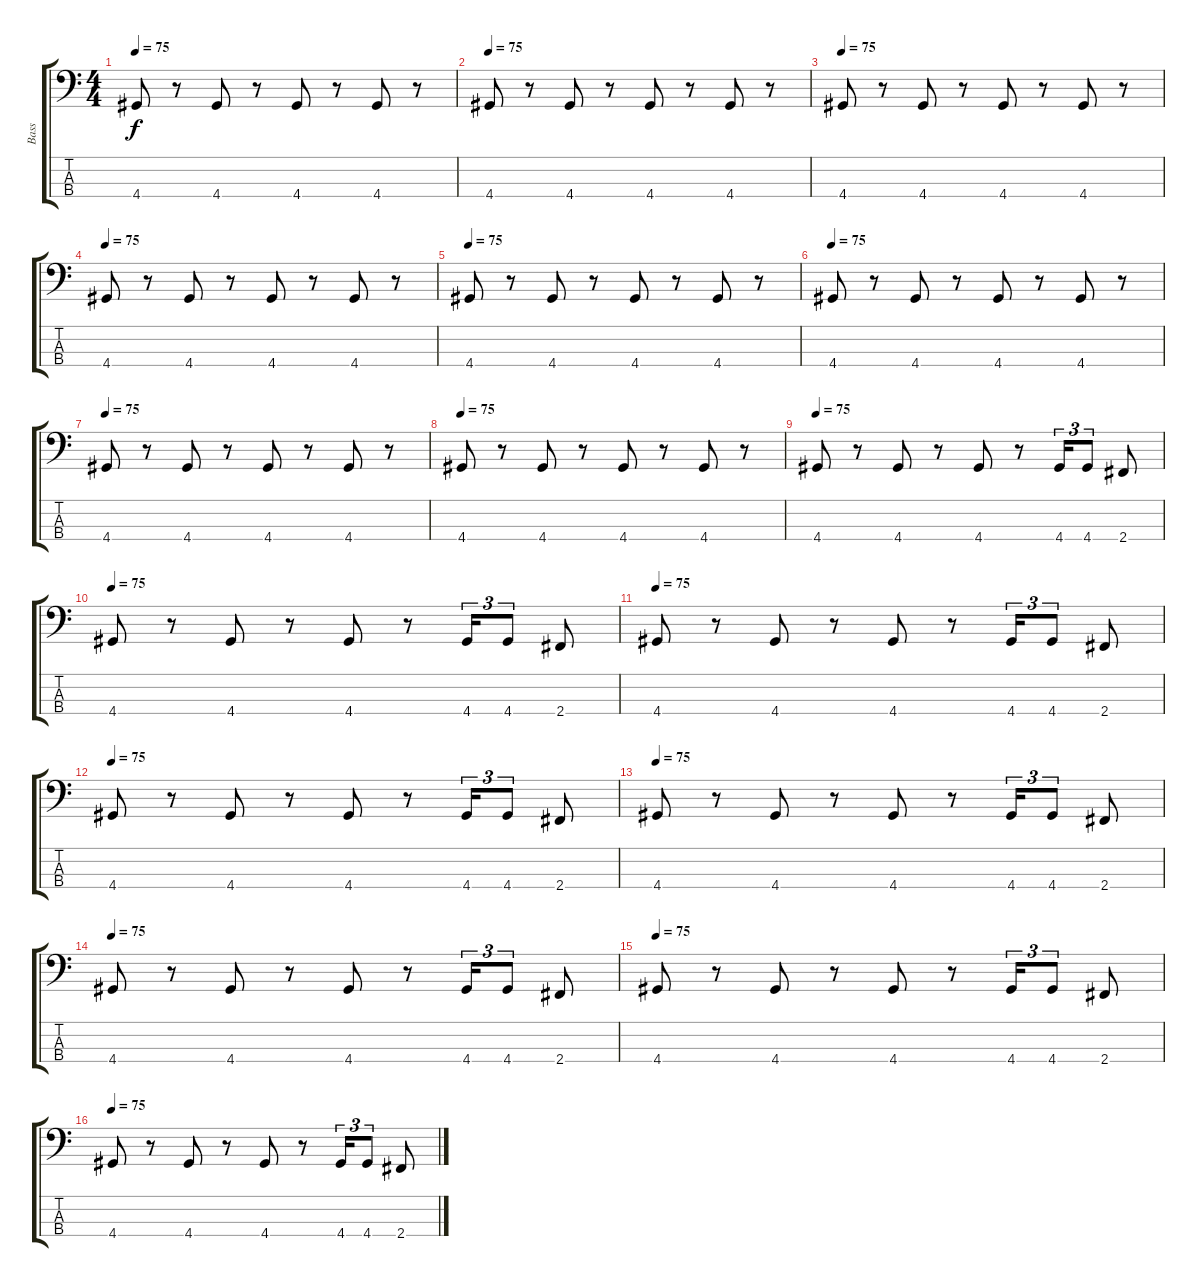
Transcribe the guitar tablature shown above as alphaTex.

\track ("Bass" "Bass") {instrument electricbassfinger}
\staff {score tabs}
\tuning (G2 D2 A1 E1) {hide}
\ts (4 4)
\tempo 75
\clef f4
\ks c
4.4.8{dy f} r.8 4.4.8 r.8 4.4.8 r.8 4.4.8 r.8 |
\tempo 75
4.4.8 r.8 4.4.8 r.8 4.4.8 r.8 4.4.8 r.8 |
\tempo 75
4.4.8 r.8 4.4.8 r.8 4.4.8 r.8 4.4.8 r.8 |
\tempo 75
4.4.8 r.8 4.4.8 r.8 4.4.8 r.8 4.4.8 r.8 |
\tempo 75
4.4.8 r.8 4.4.8 r.8 4.4.8 r.8 4.4.8 r.8 |
\tempo 75
4.4.8 r.8 4.4.8 r.8 4.4.8 r.8 4.4.8 r.8 |
\tempo 75
4.4.8 r.8 4.4.8 r.8 4.4.8 r.8 4.4.8 r.8 |
\tempo 75
4.4.8 r.8 4.4.8 r.8 4.4.8 r.8 4.4.8 r.8 |
\tempo 75
4.4.8 r.8 4.4.8 r.8 4.4.8 r.8 4.4.16{tu (3 2)} 4.4.8{tu (3 2)} 2.4.8 |
\tempo 75
4.4.8 r.8 4.4.8 r.8 4.4.8 r.8 4.4.16{tu (3 2)} 4.4.8{tu (3 2)} 2.4.8 |
\tempo 75
4.4.8 r.8 4.4.8 r.8 4.4.8 r.8 4.4.16{tu (3 2)} 4.4.8{tu (3 2)} 2.4.8 |
\tempo 75
4.4.8 r.8 4.4.8 r.8 4.4.8 r.8 4.4.16{tu (3 2)} 4.4.8{tu (3 2)} 2.4.8 |
\tempo 75
4.4.8 r.8 4.4.8 r.8 4.4.8 r.8 4.4.16{tu (3 2)} 4.4.8{tu (3 2)} 2.4.8 |
\tempo 75
4.4.8 r.8 4.4.8 r.8 4.4.8 r.8 4.4.16{tu (3 2)} 4.4.8{tu (3 2)} 2.4.8 |
\tempo 75
4.4.8 r.8 4.4.8 r.8 4.4.8 r.8 4.4.16{tu (3 2)} 4.4.8{tu (3 2)} 2.4.8 |
\tempo 75
4.4.8 r.8 4.4.8 r.8 4.4.8 r.8 4.4.16{tu (3 2)} 4.4.8{tu (3 2)} 2.4.8
